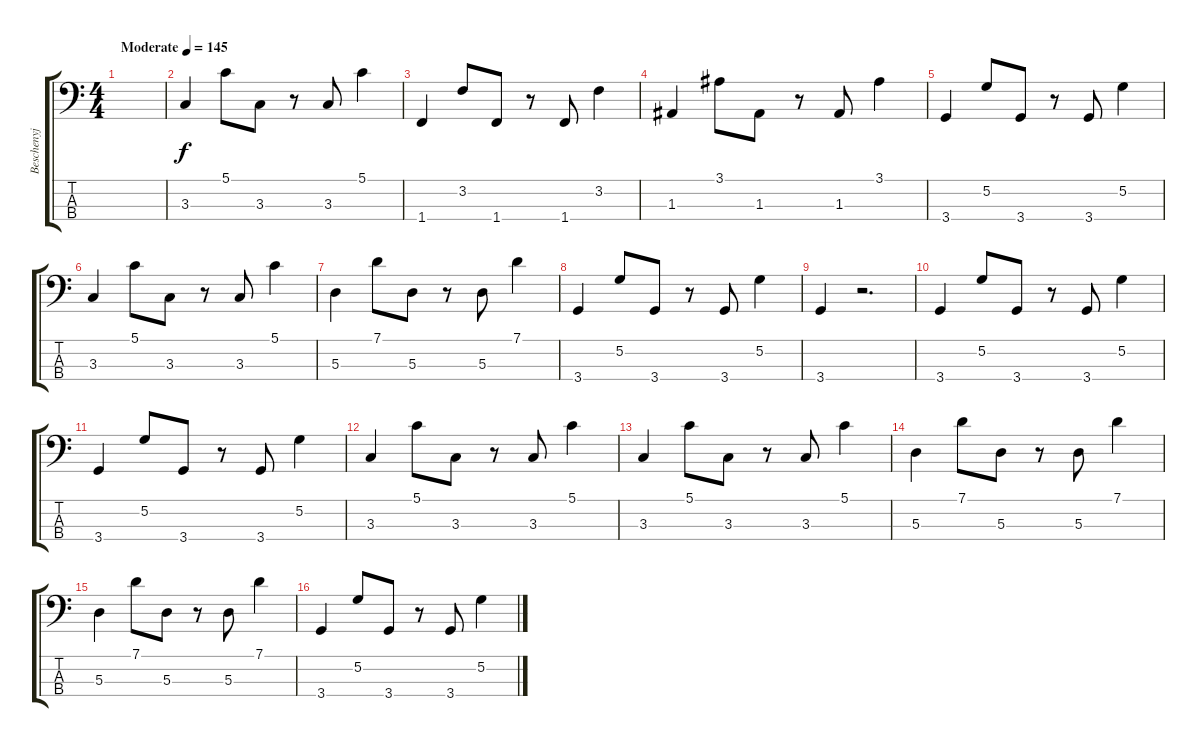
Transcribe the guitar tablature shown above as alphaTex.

\track ("Beschenyj bass" "Beschenyj ") {instrument electricbassfinger}
\staff {score tabs}
\tuning (G2 D2 A1 E1) {hide}
\ts (4 4)
\tempo (145 "Moderate")
\clef f4
\ks c
|
3.3.4 5.1.8 3.3.8 r.8 3.3.8 5.1.4 |
1.4.4 3.2.8 1.4.8 r.8 1.4.8 3.2.4 |
1.3.4 3.1.8 1.3.8 r.8 1.3.8 3.1.4 |
3.4.4 5.2.8 3.4.8 r.8 3.4.8 5.2.4 |
3.3.4 5.1.8 3.3.8 r.8 3.3.8 5.1.4 |
5.3.4 7.1.8 5.3.8 r.8 5.3.8 7.1.4 |
3.4.4 5.2.8 3.4.8 r.8 3.4.8 5.2.4 |
3.4.4 r.2{d} |
3.4.4 5.2.8 3.4.8 r.8 3.4.8 5.2.4 |
3.4.4 5.2.8 3.4.8 r.8 3.4.8 5.2.4 |
3.3.4 5.1.8 3.3.8 r.8 3.3.8 5.1.4 |
3.3.4 5.1.8 3.3.8 r.8 3.3.8 5.1.4 |
5.3.4 7.1.8 5.3.8 r.8 5.3.8 7.1.4 |
5.3.4 7.1.8 5.3.8 r.8 5.3.8 7.1.4 |
3.4.4 5.2.8 3.4.8 r.8 3.4.8 5.2.4
